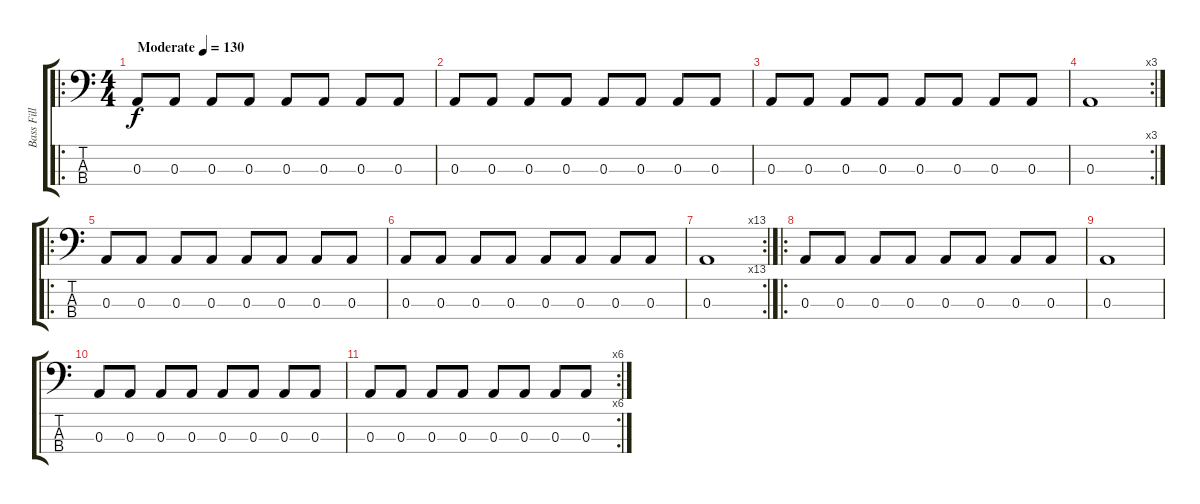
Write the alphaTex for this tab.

\track ("Bass Fill" "Bass Fill") {instrument electricbassfinger}
\staff {score tabs}
\tuning (G2 D2 A1 E1) {hide}
\ro
\ts (4 4)
\tempo (130 "Moderate")
\clef f4
\ks c
0.3.8{dy f instrument electricbassfinger} 0.3.8 0.3.8 0.3.8 0.3.8 0.3.8 0.3.8 0.3.8 |
0.3.8 0.3.8 0.3.8 0.3.8 0.3.8 0.3.8 0.3.8 0.3.8 |
0.3.8 0.3.8 0.3.8 0.3.8 0.3.8 0.3.8 0.3.8 0.3.8 |
\rc 3
0.3.1 |
\ro
0.3.8 0.3.8 0.3.8 0.3.8 0.3.8 0.3.8 0.3.8 0.3.8 |
0.3.8 0.3.8 0.3.8 0.3.8 0.3.8 0.3.8 0.3.8 0.3.8 |
\rc 13
0.3.1 |
\ro
0.3.8 0.3.8 0.3.8 0.3.8 0.3.8 0.3.8 0.3.8 0.3.8 |
0.3.1 |
0.3.8 0.3.8 0.3.8 0.3.8 0.3.8 0.3.8 0.3.8 0.3.8 |
\rc 6
0.3.8 0.3.8 0.3.8 0.3.8 0.3.8 0.3.8 0.3.8 0.3.8
